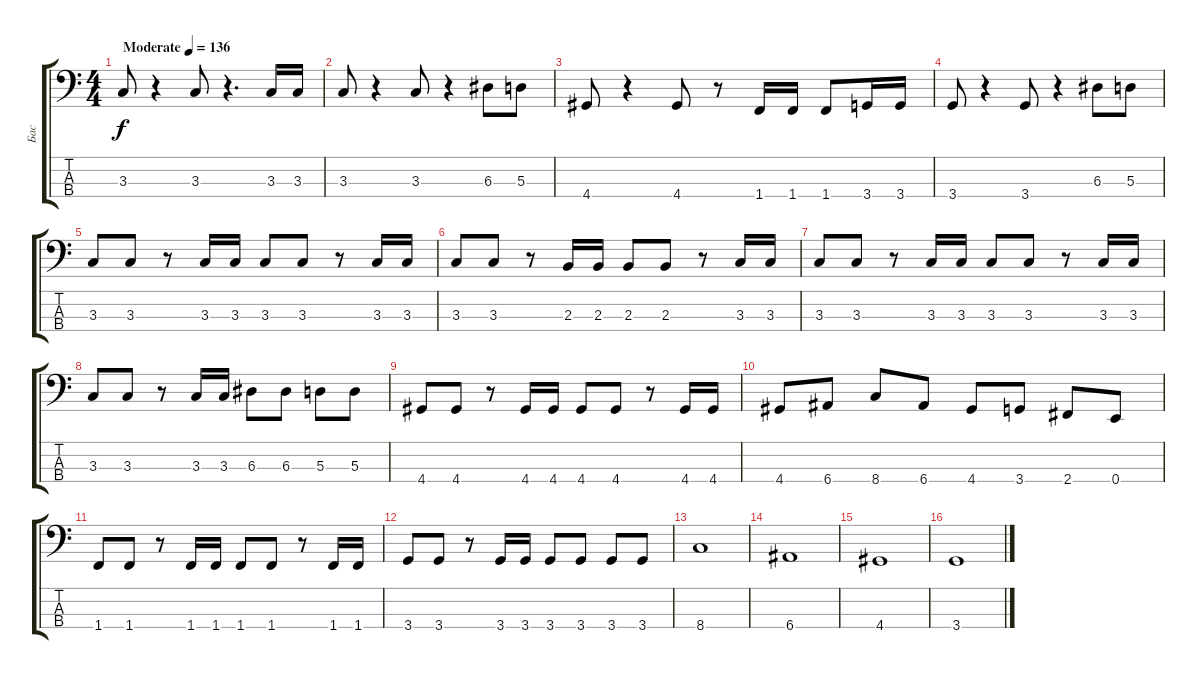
\track ("Бас" "Бас") {instrument electricbassfinger}
\staff {score tabs}
\tuning (G2 D2 A1 E1) {hide}
\ts (4 4)
\tempo (136 "Moderate")
\clef f4
\ks c
3.3.8{dy f volume 16 instrument synthbrass1} r.4 3.3.8 r.4{d} 3.3.16 3.3.16 |
3.3.8 r.4 3.3.8 r.4 6.3.8 5.3.8 |
4.4.8 r.4 4.4.8 r.8 1.4.16 1.4.16 1.4.8 3.4.16 3.4.16 |
3.4.8 r.4 3.4.8 r.4 6.3.8 5.3.8 |
3.3.8{volume 13 instrument electricbassfinger} 3.3.8 r.8 3.3.16 3.3.16 3.3.8 3.3.8 r.8 3.3.16 3.3.16 |
3.3.8 3.3.8 r.8 2.3.16 2.3.16 2.3.8 2.3.8 r.8 3.3.16 3.3.16 |
3.3.8 3.3.8 r.8 3.3.16 3.3.16 3.3.8 3.3.8 r.8 3.3.16 3.3.16 |
3.3.8 3.3.8 r.8 3.3.16 3.3.16 6.3.8 6.3.8 5.3.8 5.3.8 |
4.4.8 4.4.8 r.8 4.4.16 4.4.16 4.4.8 4.4.8 r.8 4.4.16 4.4.16 |
4.4.8 6.4.8 8.4.8 6.4.8 4.4.8 3.4.8 2.4.8 0.4.8 |
1.4.8 1.4.8 r.8 1.4.16 1.4.16 1.4.8 1.4.8 r.8 1.4.16 1.4.16 |
3.4.8 3.4.8 r.8 3.4.16 3.4.16 3.4.8 3.4.8 3.4.8 3.4.8 |
8.4.1 |
6.4.1 |
4.4.1 |
3.4.1
